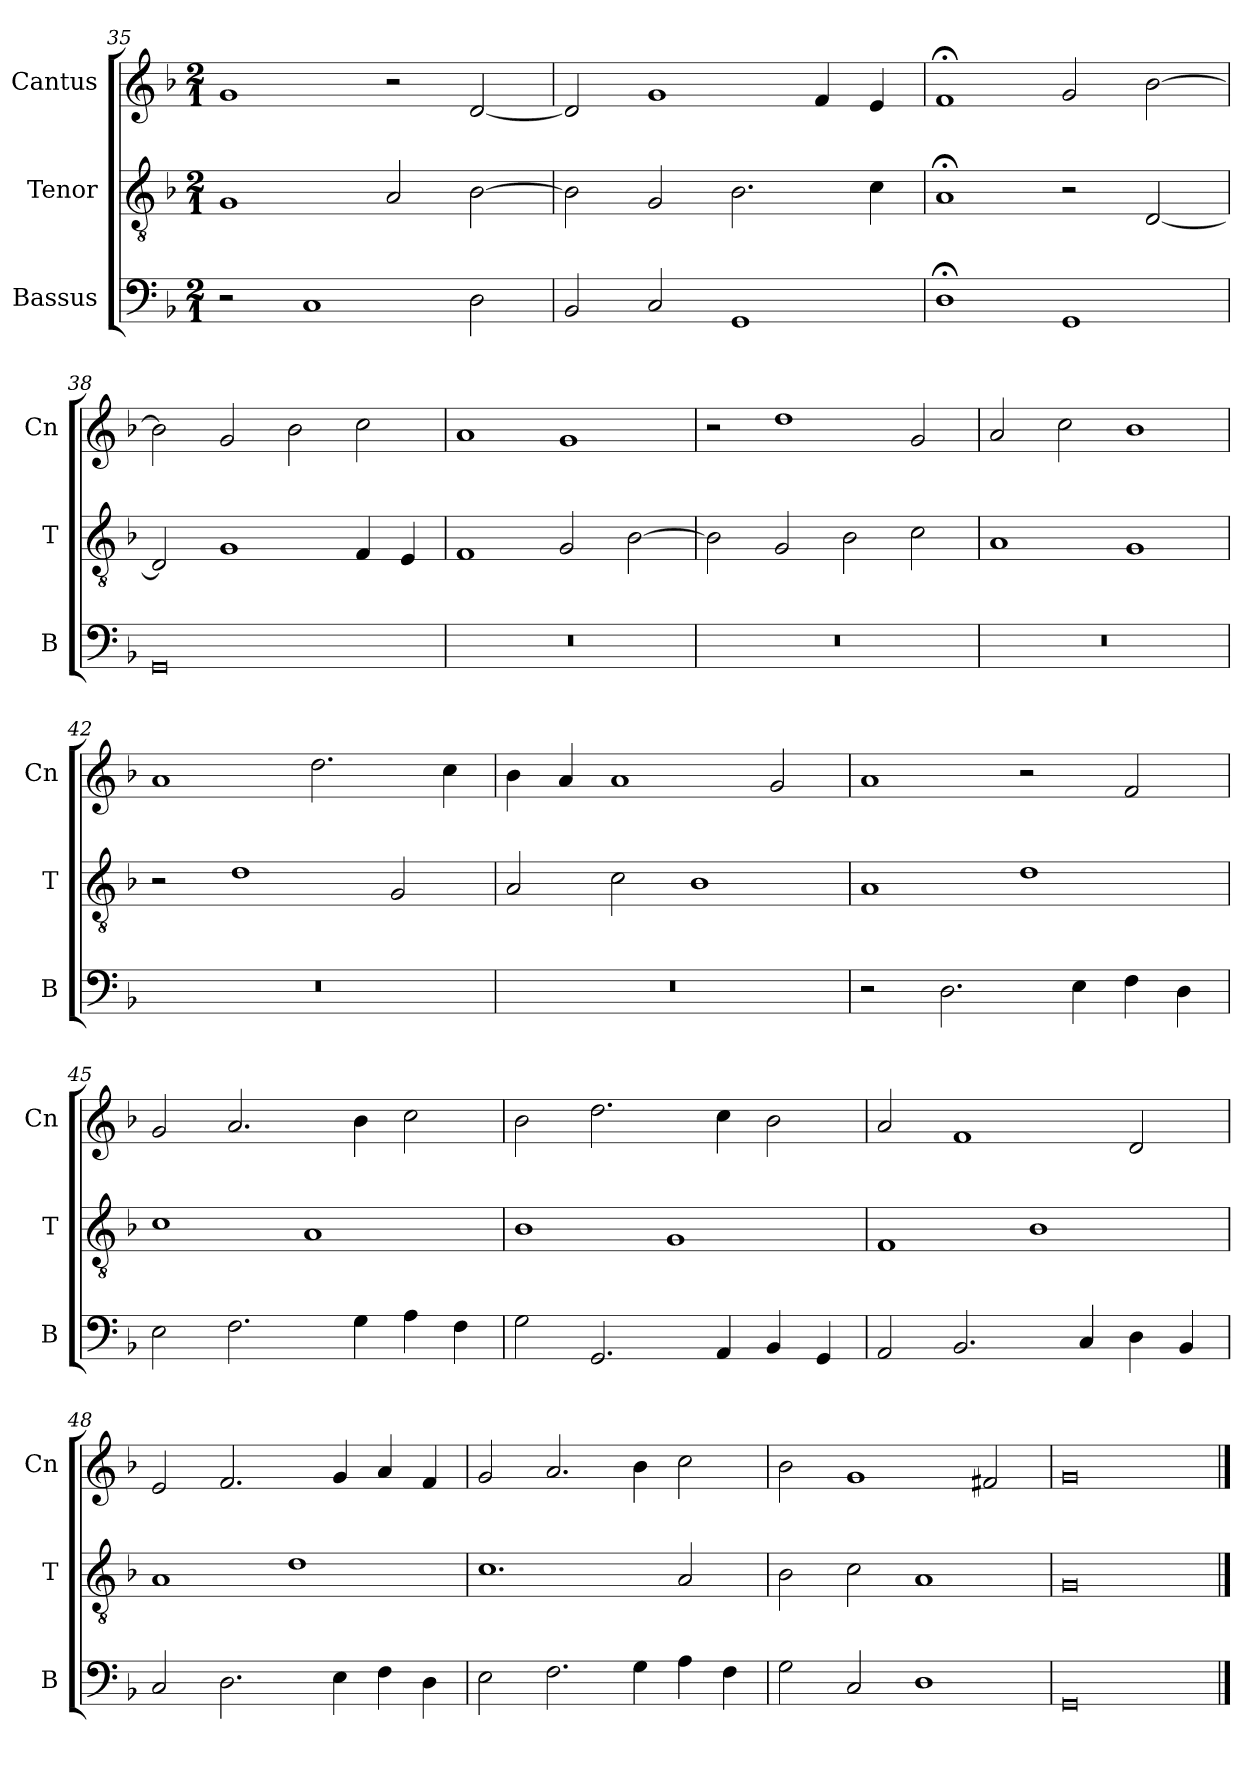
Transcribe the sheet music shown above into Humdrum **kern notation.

**kern	**kern	**kern
*part3	*part2	*part1
*staff3	*staff2	*staff1
*I"Bassus	*I"Tenor	*I"Cantus
*I'B	*I'T	*I'Cn
*clefF4	*clefGv2	*clefG2
*k[b-]	*k[b-]	*k[b-]
*M2/1	*M2/1	*M2/1
=35	=35	=35
2r	1G	1g
1C	.	.
.	2A/	2r
2D\	[2B-\	[2d/
=36	=36	=36
2BB-/	2B-\]	2d/]
2C/	2G/	1g
1GG	2.B-\	.
.	.	4f/
.	4c\	4e/
=37	=37	=37
1D;<	1A;<	1f;<
1GG	2r	2g/
.	[2D/	[2b-\
=38	=38	=38
0GG	2D/]	2b-\]
.	1G	2g/
.	.	2b-\
.	4F/	2cc\
.	4E/	.
=39	=39	=39
0r	1F	1a
.	2G/	1g
.	[2B-\	.
=40	=40	=40
0r	2B-\]	2r
.	2G/	1dd
.	2B-\	.
.	2c\	2g/
=41	=41	=41
0r	1A	2a/
.	.	2cc\
.	1G	1b-
=42	=42	=42
0r	2r	1a
.	1d	.
.	.	2.dd\
.	2G/	.
.	.	4cc\
=43	=43	=43
0r	2A/	4b-\
.	.	4a/
.	2c\	1a
.	1B-	.
.	.	2g/
=44	=44	=44
2r	1A	1a
2.D\	.	.
.	1d	2r
4E\	.	.
4F\	.	2f/
4D\	.	.
=45	=45	=45
2E\	1c	2g/
2.F\	.	2.a/
.	1A	.
4G\	.	4b-\
4A\	.	2cc\
4F\	.	.
=46	=46	=46
2G\	1B-	2b-\
2.GG/	.	2.dd\
.	1G	.
4AA/	.	4cc\
4BB-/	.	2b-\
4GG/	.	.
=47	=47	=47
2AA/	1F	2a/
2.BB-/	.	1f
.	1B-	.
4C/	.	.
4D\	.	2d/
4BB-/	.	.
=48	=48	=48
2C/	1A	2e/
2.D\	.	2.f/
.	1d	.
4E\	.	4g/
4F\	.	4a/
4D\	.	4f/
=49	=49	=49
2E\	1.c	2g/
2.F\	.	2.a/
4G\	.	4b-\
4A\	2A/	2cc\
4F\	.	.
=50	=50	=50
2G\	2B-\	2b-\
2C/	2c\	1g
1D	1A	.
.	.	2f#X/
=51	=51	=51
0GG	0G	0g
==	==	==
*-	*-	*-
